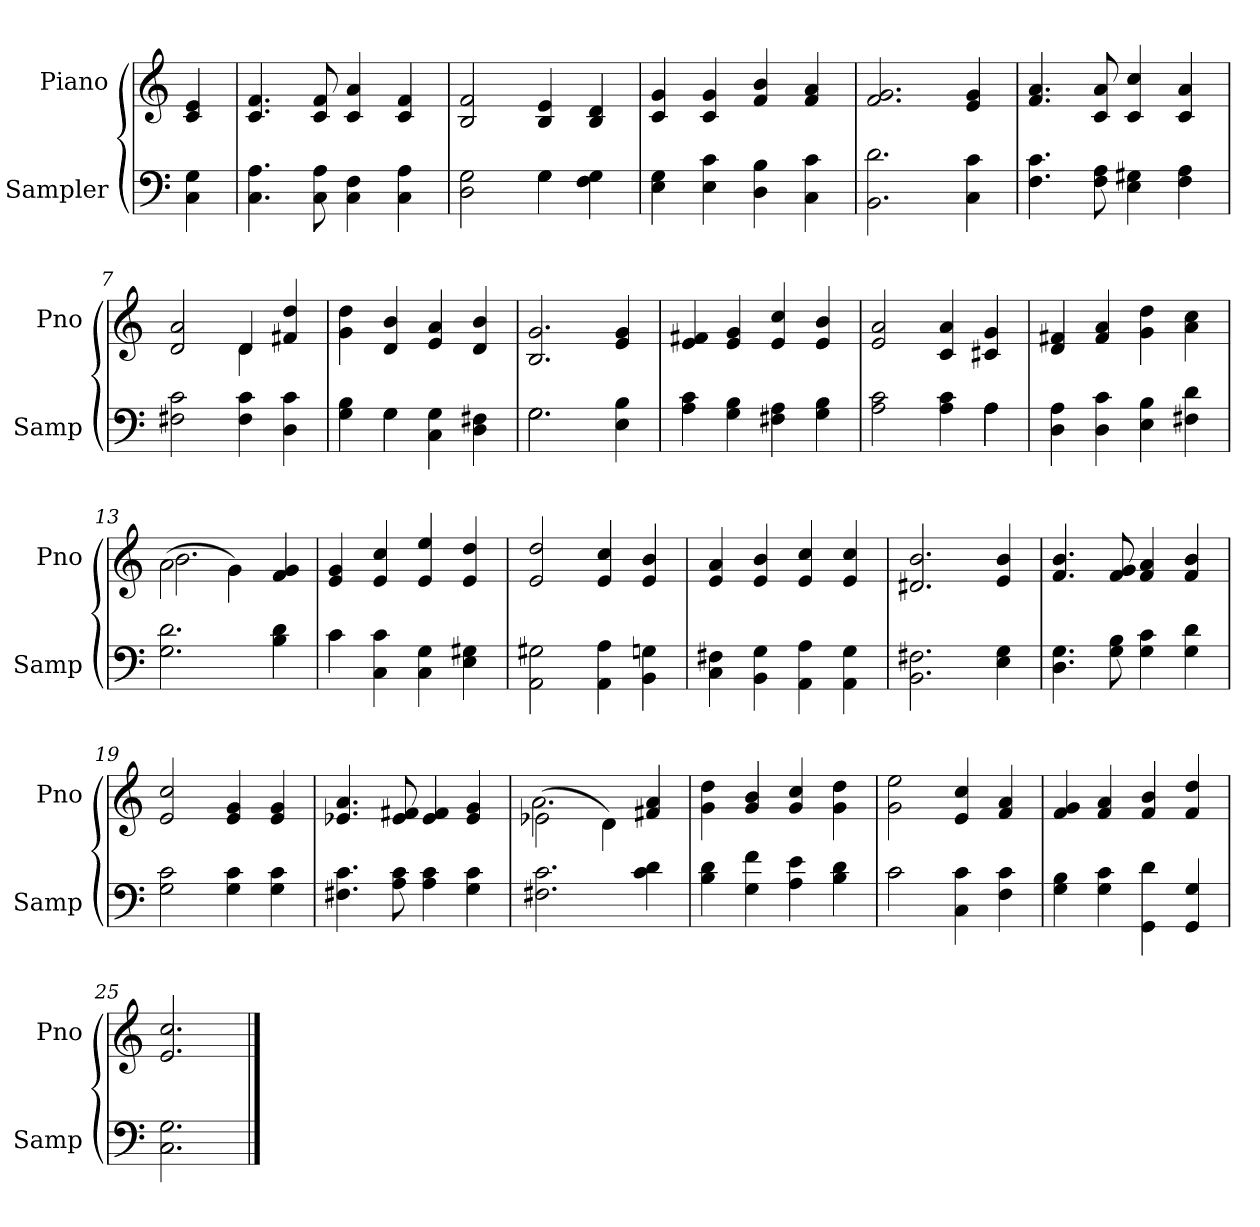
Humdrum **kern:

**kern	**kern
*part2	*part1
*staff2	*staff1
*I"Sampler	*I"Piano
*I'Samp	*I'Pno
*clefF4	*clefG2
=1	=1
4C 4G	4c 4e
=2	=2
4.C 4.A	4.c 4.f
8C 8A	8c 8f
4C 4F	4c 4a
4C 4A	4c 4f
=3	=3
*^	*
2D 2G	2ryy	2B 2f
4G\	4G	4B 4e
4F 4G	4ryy	4B 4d
*v	*v	*
=4	=4
4E 4G	4c 4g
4E 4c	4c 4g
4D 4B	4f 4b
4C 4c	4f 4a
=5	=5
2.BB 2.d	2.f 2.g
4C 4c	4e 4g
=6	=6
4.F 4.c	4.f 4.a
8F 8A	8c 8a
4E 4G#X	4c 4cc
4F 4A	4c 4a
=7	=7
*	*^
2F#X 2c	2d 2a	2ryy
4F# 4c	4d/	4d
4D 4c	4f#X 4dd	4ryy
*	*v	*v
=8	=8
*^	*
4G 4B	4ryy	4g 4dd
4G\	4G	4d 4b
4C 4G	2ryy	4e 4a
4D 4F#X	.	4d 4b
=9	=9	=9
2.G\	2.G	2.B 2.g
4E 4B	4ryy	4e 4g
*v	*v	*
=10	=10
4A 4c	4e 4f#X
4G 4B	4e 4g
4F#X 4A	4e 4cc
4G 4B	4e 4b
=11	=11
*^	*
2A 2c	2.ryy	2e 2a
4A 4c	.	4c 4a
4A\	4A	4c#X 4g
*v	*v	*
=12	=12
4D 4A	4d 4f#X
4D 4c	4f# 4a
4E 4B	4g 4dd
4F#X 4d	4a 4cc
=13	=13
*	*^
2.G 2.d	(2a\	2.b
.	4g\)	.
4B 4d	4f 4g	4ryy
*	*v	*v
=14	=14
*^	*
4c\	4c	4e 4g
4C 4c	2.ryy	4e 4cc
4C 4G	.	4e 4ee
4E 4G#X	.	4e 4dd
*v	*v	*
=15	=15
2AA 2G#X	2e 2dd
4AA 4A	4e 4cc
4BB 4Gn	4e 4b
=16	=16
4C 4F#X	4e 4a
4BB 4G	4e 4b
4AA 4A	4e 4cc
4AA 4G	4e 4cc
=17	=17
2.BB 2.F#X	2.d#X 2.b
4E 4G	4e 4b
=18	=18
4.D 4.G	4.f 4.b
8G 8B	8f 8g
4G 4c	4f 4a
4G 4d	4f 4b
=19	=19
2G 2c	2e 2cc
4G 4c	4e 4g
4G 4c	4e 4g
=20	=20
4.F#X 4.c	4.e-X 4.a
8A 8c	8e- 8f#X
4A 4c	4e- 4f#
4G 4c	4e- 4g
=21	=21
*	*^
2.F#X 2.c	(2e-X\	2.a
.	4d\)	.
4c 4d	4f#X 4a	4ryy
*	*v	*v
=22	=22
4B 4d	4g 4dd
4G 4f	4g 4b
4A 4e	4g 4cc
4B 4d	4g 4dd
=23	=23
*^	*
2c\	2c	2g 2ee
4C 4c	2ryy	4e 4cc
4F 4c	.	4f 4a
*v	*v	*
=24	=24
4G 4B	4f 4g
4G 4c	4f 4a
4GG 4d	4f 4b
4GG 4G	4f 4dd
=25	=25
2.C 2.G	2.e 2.cc
==	==
*-	*-
